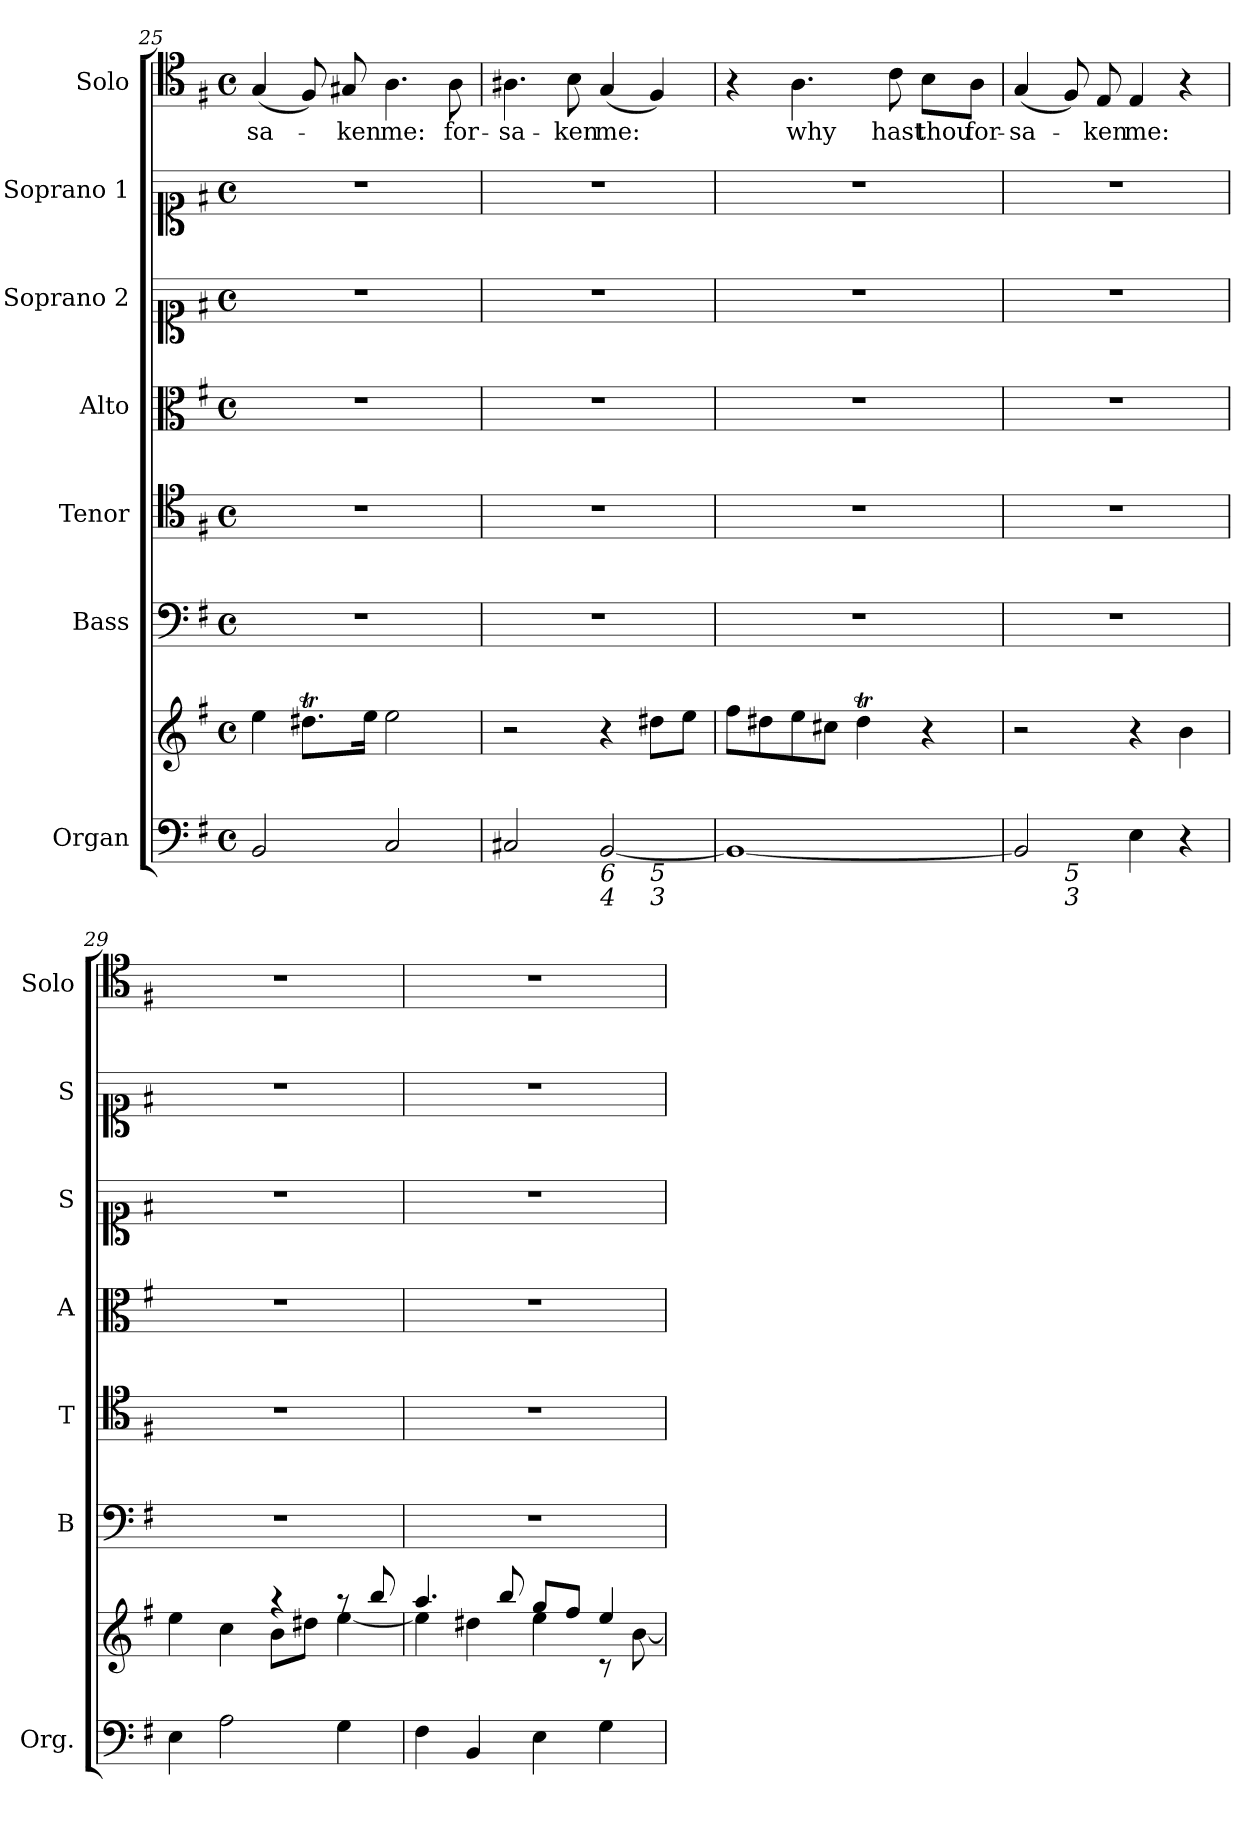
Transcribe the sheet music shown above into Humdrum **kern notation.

**kern	**kern	**kern	**kern	**kern	**kern	**kern	**kern	**text
*part7	*part7	*part6	*part5	*part4	*part3	*part2	*part1	*part1
*staff8	*staff7	*staff6	*staff5	*staff4	*staff3	*staff2	*staff1	*staff1
*I"Organ	*	*I"Bass	*I"Tenor	*I"Alto	*I"Soprano 2	*I"Soprano 1	*I"Solo	*
*I'Org.	*	*I'B	*I'T	*I'A	*I'S	*I'S	*I'Solo	*
*clefF4	*clefG2	*clefF4	*clefC4	*clefC3	*clefC1	*clefC1	*clefC4	*
*k[f#]	*k[f#]	*k[f#]	*k[f#]	*k[f#]	*k[f#]	*k[f#]	*k[f#]	*
*e:	*e:	*e:	*e:	*e:	*e:	*e:	*e:	*
*M4/4	*M4/4	*M4/4	*M4/4	*M4/4	*M4/4	*M4/4	*M4/4	*
*met(c)	*met(c)	*met(c)	*met(c)	*met(c)	*met(c)	*met(c)	*met(c)	*
=25	=25	=25	=25	=25	=25	=25	=25	=25
!	!	!	!	!	!	!	!	!LO:LY:b
2BB/	4ee\	1r	1r	1r	1r	1r	(<4G/	-sa-
.	8.dd#Xt\L	.	.	.	.	.	8F#/)	.
!	!	!	!	!	!	!	!	!LO:LY:b
.	.	.	.	.	.	.	8G#X/	-ken
.	16ee\Jk	.	.	.	.	.	.	.
!	!	!	!	!	!	!	!	!LO:LY:b
2C/	2ee\	.	.	.	.	.	4.A\	me:
!	!	!	!	!	!	!	!	!LO:LY:b
.	.	.	.	.	.	.	8A\	for-
!!LO:LB:g=z
=26	=26	=26	=26	=26	=26	=26	=26	=26
!LO:TX:b:i:t=6	!	!	!	!	!	!	!	!
!LO:TX:b:t=\	!	!	!	!	!	!	!	!
!	!	!	!	!	!	!	!	!LO:LY:b
*^	*	*	*	*	*	*	*	*
2C#X/	2.ryy	2r	1r	1r	1r	1r	1r	4.A#X\	-sa-
!	!	!	!	!	!	!	!	!	!LO:LY:b
.	.	.	.	.	.	.	.	8B\	-ken
!LO:TX:b:i:t=6	!	!	!	!	!	!	!	!	!
!LO:TX:b:i:t=4	!	!	!	!	!	!	!	!	!
!	!	!	!	!	!	!	!	!	!LO:LY:b
[2BB/	.	4r	.	.	.	.	.	(<4G/	me:
!	!LO:TX:b:i:t=5	!	!	!	!	!	!	!	!
!	!LO:TX:b:i:t=3	!	!	!	!	!	!	!	!
.	4ryy	8dd#X\L	.	.	.	.	.	4F#/)	.
.	.	8ee\J	.	.	.	.	.	.	.
=27	=27	=27	=27	=27	=27	=27	=27	=27	=27
!LO:TX:b:i:t=7	!	!	!	!	!	!	!	!	!
*v	*v	*	*	*	*	*	*	*	*
1BB_	8ff#\L	1r	1r	1r	1r	1r	4r	.
.	8dd#X\	.	.	.	.	.	.	.
!	!	!	!	!	!	!	!	!LO:LY:b
.	8ee\	.	.	.	.	.	4.A\	why
.	8cc#X\J	.	.	.	.	.	.	.
.	4dd#t\	.	.	.	.	.	.	.
!	!	!	!	!	!	!	!	!LO:LY:b
.	.	.	.	.	.	.	8c\	hast
!	!	!	!	!	!	!	!	!LO:LY:b
.	4r	.	.	.	.	.	8B\L	thou
!	!	!	!	!	!	!	!	!LO:LY:b
.	.	.	.	.	.	.	8A\J	for-
=28	=28	=28	=28	=28	=28	=28	=28	=28
!LO:TX:b:i:t=6	!	!	!	!	!	!	!	!
!LO:TX:b:i:t=4	!	!	!	!	!	!	!	!
!	!	!	!	!	!	!	!	!LO:LY:b
*^	*	*	*	*	*	*	*	*
2BB/]	4ryy	2r	1r	1r	1r	1r	1r	(<4G/	-sa-
!	!LO:TX:b:i:t=5	!	!	!	!	!	!	!	!
!	!LO:TX:b:i:t=3	!	!	!	!	!	!	!	!
.	2.ryy	.	.	.	.	.	.	8F#/)	.
!	!	!	!	!	!	!	!	!	!LO:LY:b
.	.	.	.	.	.	.	.	8E/	-ken
!	!	!	!	!	!	!	!	!	!LO:LY:b
4E\	.	4r	.	.	.	.	.	4E/	me:
4r	.	4b\	.	.	.	.	.	4r	.
*v	*v	*	*	*	*	*	*	*	*
=29	=29	=29	=29	=29	=29	=29	=29	=29
*	*^	*	*	*	*	*	*	*
4E\	2ryy	4ee\	1r	1r	1r	1r	1r	1r	.
2A\	.	4cc\	.	.	.	.	.	.	.
.	4raa	8b\L	.	.	.	.	.	.	.
.	.	8dd#X\J	.	.	.	.	.	.	.
4G\	8raa	[<4ee\	.	.	.	.	.	.	.
.	8bb/	.	.	.	.	.	.	.	.
=30	=30	=30	=30	=30	=30	=30	=30	=30	=30
4F#\	4.aa/	4ee\]	1r	1r	1r	1r	1r	1r	.
4BB/	.	4dd#X\	.	.	.	.	.	.	.
.	8bb/	.	.	.	.	.	.	.	.
4E\	8gg/L	4ee\	.	.	.	.	.	.	.
.	8ff#/J	.	.	.	.	.	.	.	.
4G\	4ee/	8rc	.	.	.	.	.	.	.
.	.	[<8b\	.	.	.	.	.	.	.
*	*v	*v	*	*	*	*	*	*	*
=	=	=	=	=	=	=	=	=
*-	*-	*-	*-	*-	*-	*-	*-	*-
